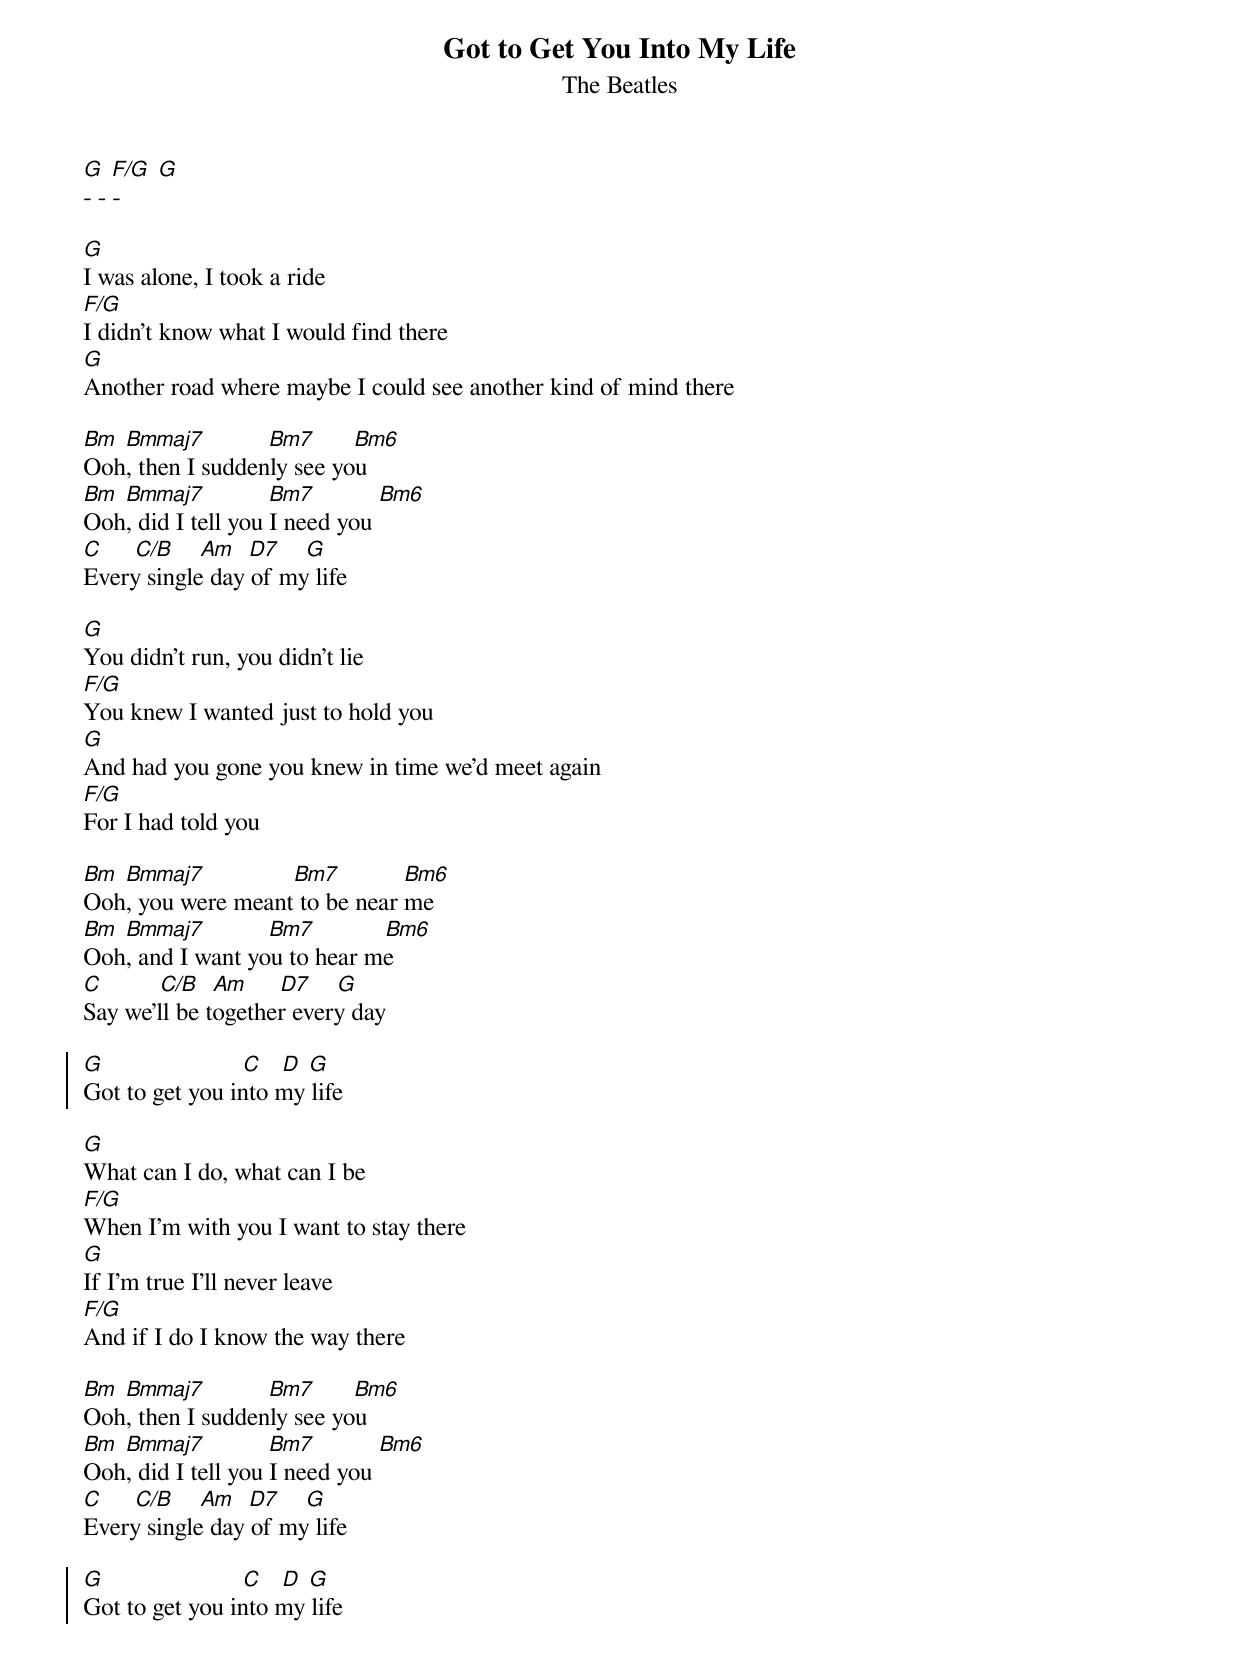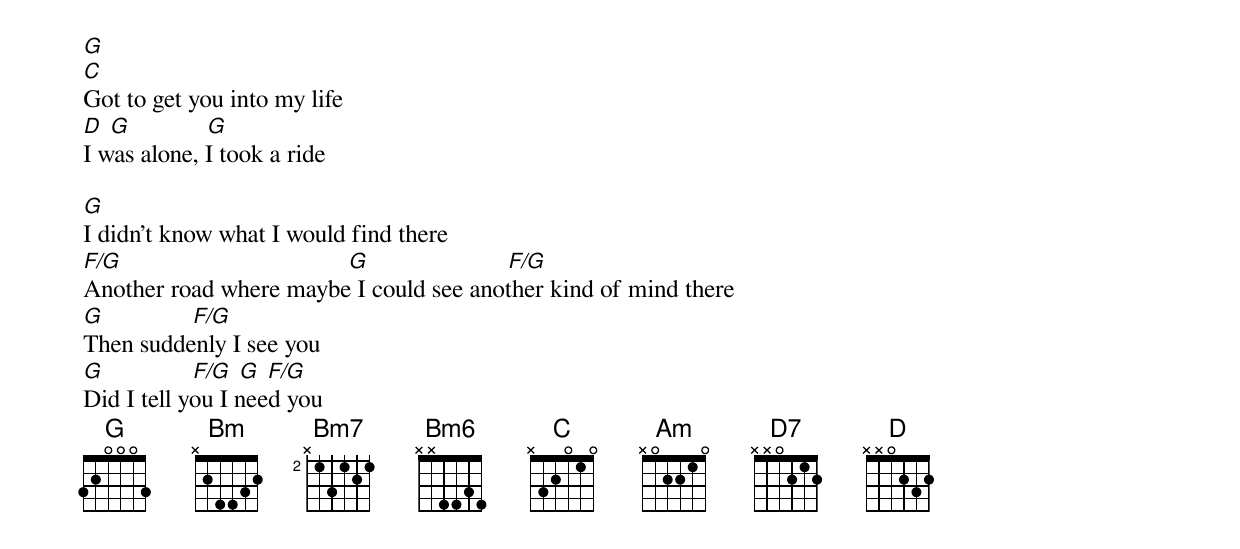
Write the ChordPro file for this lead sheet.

{t: Got to Get You Into My Life}
{st: The Beatles}
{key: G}
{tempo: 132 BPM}
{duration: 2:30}

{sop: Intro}
[G] [F/G] [G]
- - -
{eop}

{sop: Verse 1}
[G]
I was alone, I took a ride
[F/G]
I didn't know what I would find there
[G]
Another road where maybe I could see another kind of mind there
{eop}

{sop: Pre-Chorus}
[Bm] [Bmmaj7]          [Bm7]      [Bm6]
Ooh, then I suddenly see you
[Bm] [Bmmaj7]          [Bm7]          [Bm6]
Ooh, did I tell you I need you
[C]     [C/B]    [Am]  [D7]    [G]
Every single day of my life
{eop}

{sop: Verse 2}
[G]
You didn't run, you didn't lie
[F/G]
You knew I wanted just to hold you
[G]
And had you gone you knew in time we'd meet again
[F/G]
For I had told you
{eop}

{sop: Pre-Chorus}
[Bm] [Bmmaj7]              [Bm7]          [Bm6]
Ooh, you were meant to be near me
[Bm] [Bmmaj7]          [Bm7]           [Bm6]
Ooh, and I want you to hear me
[C]         [C/B]  [Am]     [D7]    [G]
Say we'll be together every day
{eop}

{soc}
[G]                      [C]   [D] [G]
Got to get you into my life
{eoc}

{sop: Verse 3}
[G]
What can I do, what can I be
[F/G]
When I'm with you I want to stay there
[G]
If I'm true I'll never leave
[F/G]
And if I do I know the way there
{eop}

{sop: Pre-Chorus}
[Bm] [Bmmaj7]          [Bm7]      [Bm6]
Ooh, then I suddenly see you
[Bm] [Bmmaj7]          [Bm7]          [Bm6]
Ooh, did I tell you I need you
[C]     [C/B]    [Am]  [D7]    [G]
Every single day of my life
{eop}

{soc}
[G]                      [C]   [D] [G]
Got to get you into my life
{eoc}

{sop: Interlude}
[G]
[C]
Got to get you into my life
[D] [G]            [G]
I was alone, I took a ride
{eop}

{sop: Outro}
[G]
I didn't know what I would find there
[F/G]                                    [G]                      [F/G]
Another road where maybe I could see another kind of mind there
[G]              [F/G]
Then suddenly I see you
[G]              [F/G] [G] [F/G]
Did I tell you I need you
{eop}
